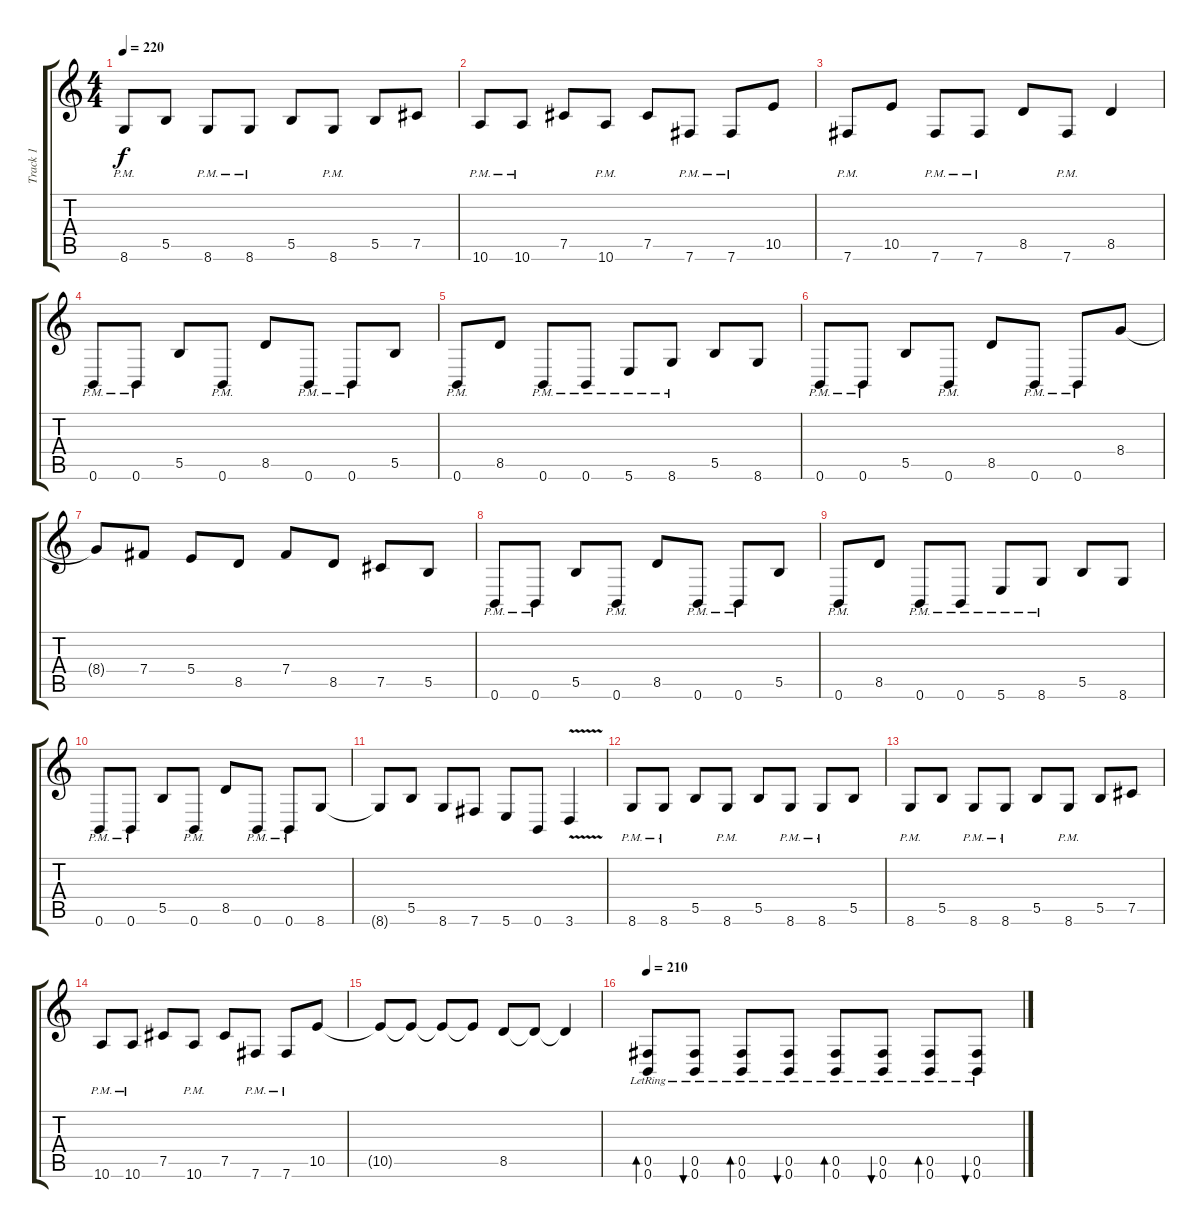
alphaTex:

\track ("Track 1" "Track 1") {instrument overdrivenguitar}
\staff {score tabs}
\tuning (Db4 Ab3 E3 B2 Gb2 B1) {hide}
\ts (4 4)
\tempo 220
\clef g2
\ks c
8.6{pm}.8{dy f} 5.5.8 8.6{pm}.8 8.6{pm}.8 5.5.8 8.6{pm}.8 5.5.8 7.5.8 |
10.6{pm}.8 10.6{pm}.8 7.5.8 10.6{pm}.8 7.5.8 7.6{pm}.8 7.6{pm}.8 10.5.8 |
7.6{pm}.8 10.5.8 7.6{pm}.8 7.6{pm}.8 8.5.8 7.6{pm}.8 8.5.4 |
0.6{pm}.8 0.6{pm}.8 5.5.8 0.6{pm}.8 8.5.8 0.6{pm}.8 0.6{pm}.8 5.5.8 |
0.6{pm}.8 8.5.8 0.6{pm}.8 0.6{pm}.8 5.6{pm}.8 8.6{pm}.8 5.5.8 8.6.8 |
0.6{pm}.8 0.6{pm}.8 5.5.8 0.6{pm}.8 8.5.8 0.6{pm}.8 0.6{pm}.8 8.4.8 |
8.4{t}.8 7.4.8 5.4.8 8.5.8 7.4.8 8.5.8 7.5.8 5.5.8 |
0.6{pm}.8 0.6{pm}.8 5.5.8 0.6{pm}.8 8.5.8 0.6{pm}.8 0.6{pm}.8 5.5.8 |
0.6{pm}.8 8.5.8 0.6{pm}.8 0.6{pm}.8 5.6{pm}.8 8.6{pm}.8 5.5.8 8.6.8 |
0.6{pm}.8 0.6{pm}.8 5.5.8 0.6{pm}.8 8.5.8 0.6{pm}.8 0.6{pm}.8 8.6.8 |
8.6{t}.8 5.5.8 8.6.8 7.6.8 5.6.8 0.6.8 3.6{v}.4 |
8.6{pm}.8 8.6{pm}.8 5.5.8 8.6{pm}.8 5.5.8 8.6{pm}.8 8.6{pm}.8 5.5.8 |
8.6{pm}.8 5.5.8 8.6{pm}.8 8.6{pm}.8 5.5.8 8.6{pm}.8 5.5.8 7.5.8 |
10.6{pm}.8 10.6{pm}.8 7.5.8 10.6{pm}.8 7.5.8 7.6{pm}.8 7.6{pm}.8 10.5.8 |
10.5{t}.8 10.5{t}.8 10.5{t}.8 10.5{t}.8 8.5.8 8.5{t}.8 8.5{t}.4 |
\tempo 210
(0.5{lr} 0.6{lr}).8{bd 60} (0.5{lr} 0.6{lr}).8{bu 60} (0.5{lr} 0.6{lr}).8{bd 60} (0.5{lr} 0.6{lr}).8{bu 60} (0.5{lr} 0.6{lr}).8{bd 60} (0.5{lr} 0.6{lr}).8{bu 60} (0.5{lr} 0.6{lr}).8{bd 60} (0.5{lr} 0.6{lr}).8{bu 60}
